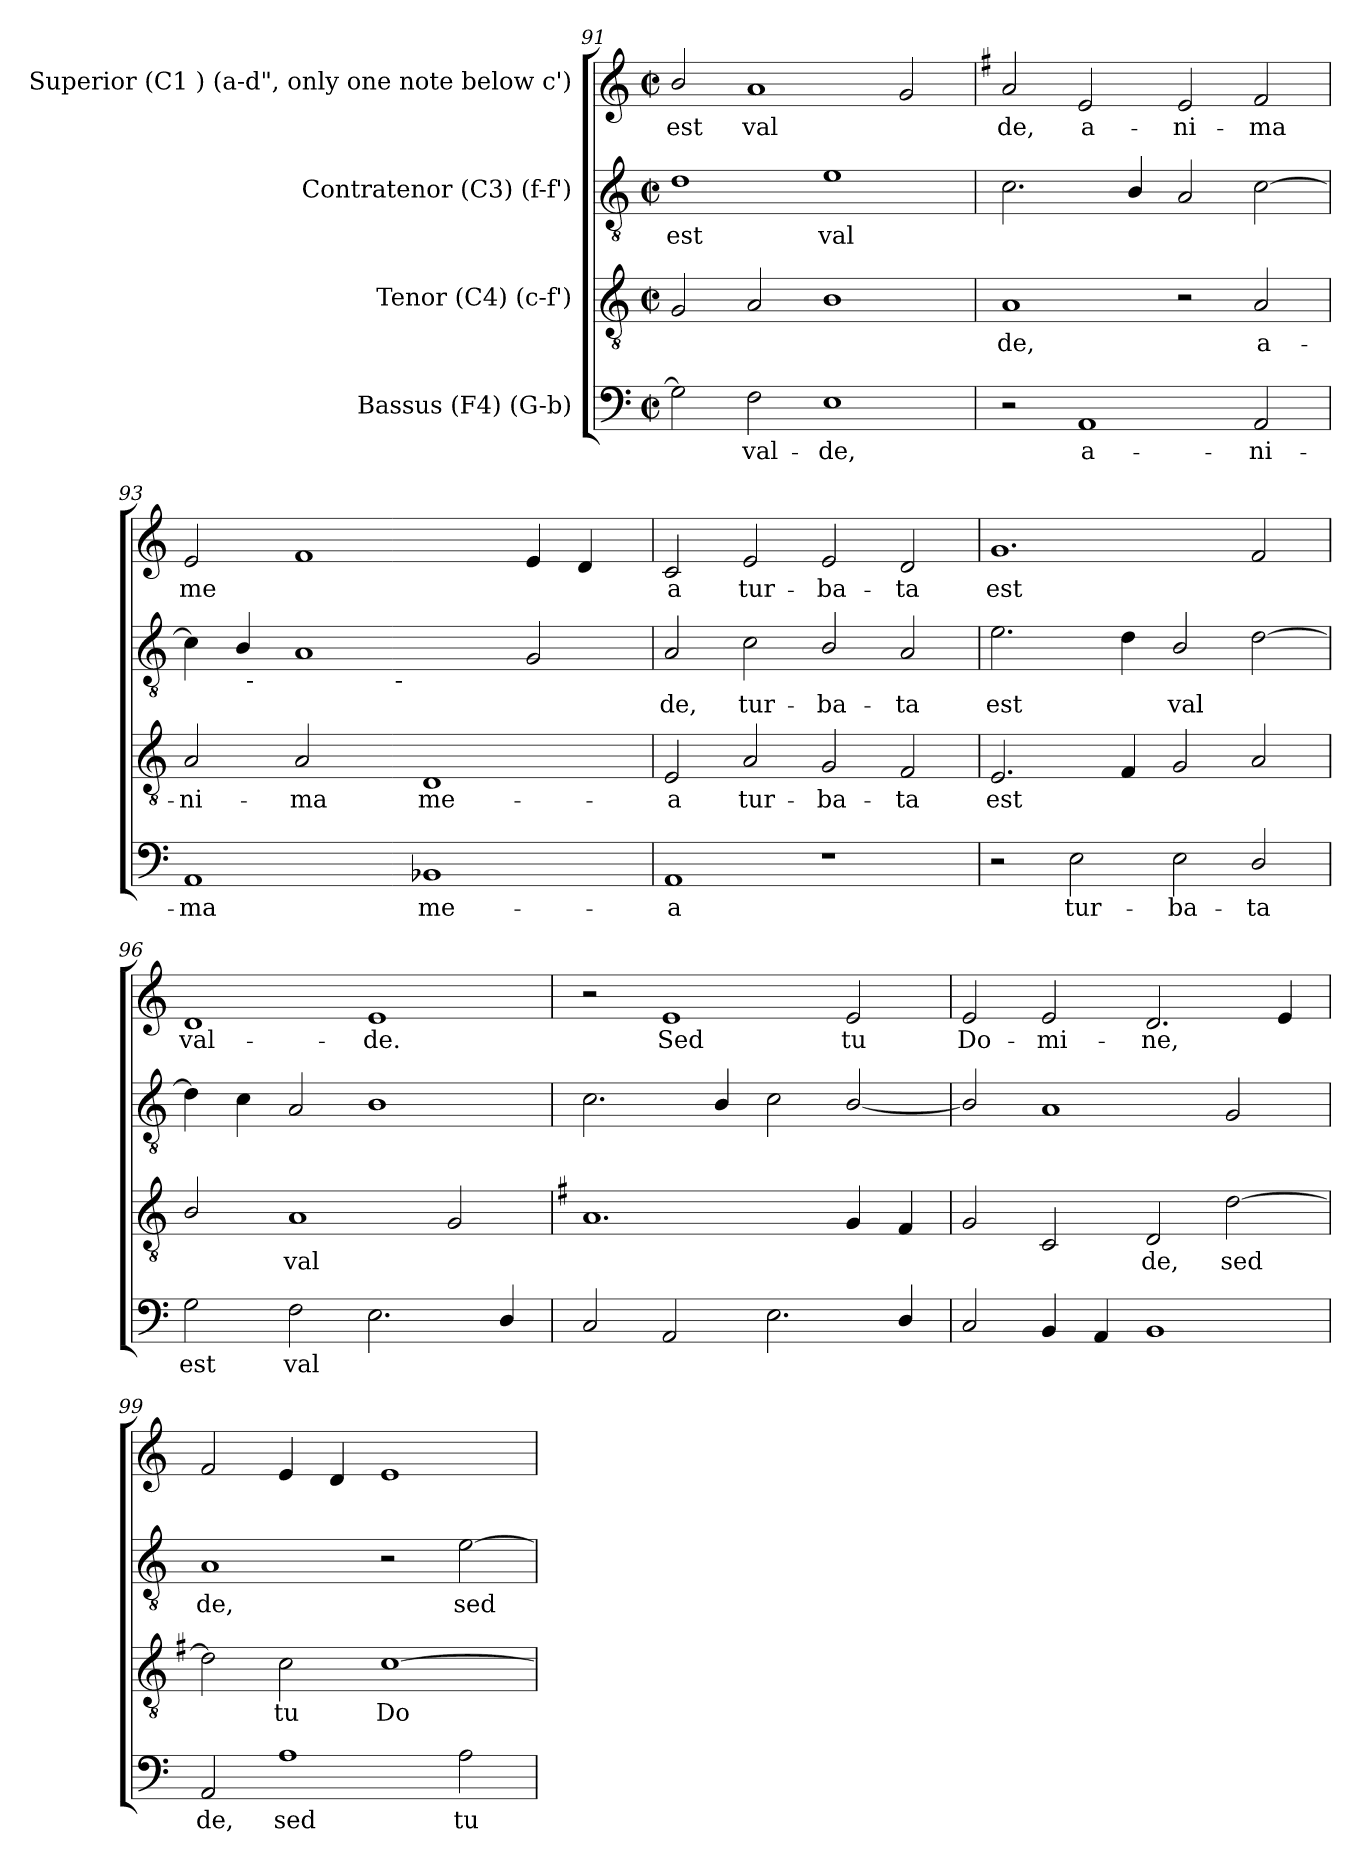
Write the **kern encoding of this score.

**kern	**text	**kern	**text	**kern	**text	**kern	**text
*part4	*part4	*part3	*part3	*part2	*part2	*part1	*part1
*staff4	*staff4	*staff3	*staff3	*staff2	*staff2	*staff1	*staff1
*I"Bassus (F4)  (G-b)	*	*I"Tenor (C4)  (c-f')	*	*I"Contratenor (C3)  (f-f')	*	*I"Superior (C1 )  (a-d", only one note below c')	*
*clefF4	*	*clefGv2	*	*clefGv2	*	*clefG2	*
*k[]	*	*k[]	*	*k[]	*	*k[]	*
*C:	*	*C:	*	*C:	*	*C:	*
*M2/2	*	*M2/2	*	*M2/2	*	*M2/2	*
*met(c|)	*	*met(c|)	*	*met(c|)	*	*met(c|)	*
=91	=91	=91	=91	=91	=91	=91	=91
!	!LO:LY:b:cj	!	!LO:LY:b:cj	!	!LO:LY:b:cj	!	!LO:LY:b:cj
2G\]	.	2G/	--	1d	est	2b/	est
!	!LO:LY:b:cj	!	!LO:LY:b:cj	!	!	!	!LO:LY:b:cj
2F\	val-	2A/	--	.	.	1a	val-
!	!LO:LY:b:cj	!	!LO:LY:b:cj	!	!LO:LY:b:cj	!	!
1E	-de,	1B	--	1e	val-	.	.
!	!	!	!	!	!	!	!LO:LY:b:cj
.	.	.	.	.	.	2g/	--
=92	=92	=92	=92	=92	=92	=92	=92
*	*	*	*	*	*	*k[f#]	*
*	*	*	*	*	*	*G:	*
!	!	!	!LO:LY:b:cj	!	!LO:LY:b:cj	!	!LO:LY:b:cj
2r	.	1A	-de,	2.c\	--	2a/	-de,
!	!LO:LY:b:cj	!	!	!	!	!	!LO:LY:b:cj
1AA	a-	.	.	.	.	2e/	a-
!	!	!	!	!	!LO:LY:b:cj	!	!
.	.	.	.	4B/	--	.	.
!	!	!	!	!	!LO:LY:b:cj	!	!LO:LY:b:cj
.	.	2r	.	2A/	--	2e/	-ni-
!	!LO:LY:b:cj	!	!LO:LY:b:cj	!	!LO:LY:b:cj	!	!LO:LY:b:cj
2AA/	-ni-	2A/	a-	[<2c\	--	2f#/	-ma
!!LO:PB:g=z
=93	=93	=93	=93	=93	=93	=93	=93
*	*	*	*	*	*	*k[]	*
*	*	*	*	*	*	*C:	*
!	!LO:LY:b:cj	!	!LO:LY:b:cj	!	!LO:LY:b:cj	!	!LO:LY:b:cj
*	*	*	*	*^	*	*	*
*	*	*	*	*	*^	*	*	*
1AA	-ma	2A/	-ni-	4c\]	4ryy	2ryy	--	2e/	me-
!	!	!	!	!	!	!	!LO:LY:b:cj	!	!
.	.	.	.	4B/	64ryy	.	--	.	.
!	!	!	!	!	!LO:TX:b:t=-	!	!	!	!
.	.	.	.	.	1ryy	.	.	.	.
!	!	!	!LO:LY:b:cj	!	!	!	!LO:LY:b:cj	!	!LO:LY:b:cj
.	.	2A/	-ma	1A	.	4ryy	--	1f	--
.	.	.	.	.	.	8ryy	.	.	.
.	.	.	.	.	.	32ryy	.	.	.
!	!	!	!	!	!	!LO:TX:b:t=-	!	!	!
.	.	.	.	.	.	1ryy	.	.	.
!	!LO:LY:b:cj	!	!LO:LY:b:cj	!	!	!	!	!	!
1BB-X	me-	1D	me-	.	.	.	.	.	.
.	.	.	.	.	2ryy	.	.	.	.
!	!	!	!	!	!	!	!LO:LY:b:cj	!	!LO:LY:b:cj
.	.	.	.	2G/	.	.	--	4e/	--
!	!	!	!	!	!	!	!	!	!LO:LY:b:cj
.	.	.	.	.	.	.	.	4d/	--
.	.	.	.	.	8...ryy	.	.	.	.
.	.	.	.	.	.	16.ryy	.	.	.
=94	=94	=94	=94	=94	=94	=94	=94	=94	=94
!	!LO:LY:b:cj	!	!LO:LY:b:cj	!	!	!	!LO:LY:b:cj	!	!LO:LY:b:cj
*	*	*	*	*v	*v	*v	*	*	*
1AA	-a	2E/	-a	2A/	-de,	2c/	-a
!	!	!	!LO:LY:b:cj	!	!LO:LY:b:cj	!	!LO:LY:b:cj
.	.	2A/	tur-	2c\	tur-	2e/	tur-
!	!	!	!LO:LY:b:cj	!	!LO:LY:b:cj	!	!LO:LY:b:cj
1r	.	2G/	-ba-	2B/	-ba-	2e/	-ba-
!	!	!	!LO:LY:b:cj	!	!LO:LY:b:cj	!	!LO:LY:b:cj
.	.	2F/	-ta	2A/	-ta	2d/	-ta
=95	=95	=95	=95	=95	=95	=95	=95
!	!	!	!LO:LY:b:cj	!	!LO:LY:b:cj	!	!LO:LY:b:cj
2r	.	2.E/	est	2.e\	est	1.g	est
!	!LO:LY:b:cj	!	!	!	!	!	!
2E\	tur-	.	.	.	.	.	.
!	!	!	!LO:LY:b:cj	!	!LO:LY:b:cj	!	!
.	.	4F/	.	4d\	.	.	.
!	!LO:LY:b:cj	!	!LO:LY:b:cj	!	!LO:LY:b:cj	!	!
2E\	-ba-	2G/	.	2B/	val-	.	.
!	!LO:LY:b:cj	!	!LO:LY:b:cj	!	!LO:LY:b:cj	!	!LO:LY:b:cj
2D/	-ta	2A/	.	[>2d\	--	2f/	.
=96	=96	=96	=96	=96	=96	=96	=96
!	!LO:LY:b:cj	!	!LO:LY:b:cj	!	!LO:LY:b:cj	!	!LO:LY:b:cj
2G\	est	2B/	.	4d\]	--	1d	val-
!	!	!	!	!	!LO:LY:b:cj	!	!
.	.	.	.	4c\	--	.	.
!	!LO:LY:b:cj	!	!LO:LY:b:cj	!	!LO:LY:b:cj	!	!
2F\	val-	1A	val-	2A/	--	.	.
!	!LO:LY:b:cj	!	!	!	!LO:LY:b:cj	!	!LO:LY:b:cj
2.E\	--	.	.	1B	--	1e	-de.
!	!	!	!LO:LY:b:cj	!	!	!	!
.	.	2G/	--	.	.	.	.
!	!LO:LY:b:cj	!	!	!	!	!	!
4D/	--	.	.	.	.	.	.
!!LO:PB:g=z
=97	=97	=97	=97	=97	=97	=97	=97
*	*	*k[f#]	*	*	*	*	*
*	*	*G:	*	*	*	*	*
!	!LO:LY:b:cj	!	!LO:LY:b:cj	!	!LO:LY:b:cj	!	!
2C/	--	1.A	--	2.c\	--	2r	.
!	!LO:LY:b:cj	!	!	!	!	!	!LO:LY:b:cj
2AA/	--	.	.	.	.	1e	Sed
!	!	!	!	!	!LO:LY:b:cj	!	!
.	.	.	.	4B/	--	.	.
!	!LO:LY:b:cj	!	!	!	!LO:LY:b:cj	!	!
2.E\	--	.	.	2c\	--	.	.
!	!	!	!LO:LY:b:cj	!	!LO:LY:b:cj	!	!LO:LY:b:cj
.	.	4G/	--	[<2B/	--	2e/	tu
!	!LO:LY:b:cj	!	!LO:LY:b:cj	!	!	!	!
4D/	--	4F#/	--	.	.	.	.
=98	=98	=98	=98	=98	=98	=98	=98
!	!LO:LY:b:cj	!	!LO:LY:b:cj	!	!LO:LY:b:cj	!	!LO:LY:b:cj
2C/	--	2G/	--	2B/]	--	2e/	Do-
!	!LO:LY:b:cj	!	!LO:LY:b:cj	!	!LO:LY:b:cj	!	!LO:LY:b:cj
4BB/	--	2C/	--	1A	--	2e/	-mi-
!	!LO:LY:b:cj	!	!	!	!	!	!
4AA/	--	.	.	.	.	.	.
!	!LO:LY:b:cj	!	!LO:LY:b:cj	!	!	!	!LO:LY:b:cj
1BB	--	2D/	-de,	.	.	2.d/	-ne,
!	!	!	!LO:LY:b:cj	!	!LO:LY:b:cj	!	!
.	.	[>2d\	sed	2G/	--	.	.
!	!	!	!	!	!	!	!LO:LY:b:cj
.	.	.	.	.	.	4e/	.
=99	=99	=99	=99	=99	=99	=99	=99
!	!LO:LY:b:cj	!	!LO:LY:b:cj	!	!LO:LY:b:cj	!	!LO:LY:b:cj
2AA/	-de,	2d\]	.	1A	-de,	2f/	.
!	!LO:LY:b:cj	!	!LO:LY:b:cj	!	!	!	!LO:LY:b:cj
1A	sed	2c\	tu	.	.	4e/	.
!	!	!	!	!	!	!	!LO:LY:b:cj
.	.	.	.	.	.	4d/	.
!	!	!	!LO:LY:b:cj	!	!	!	!LO:LY:b:cj
.	.	[>1c	Do-	2r	.	1e	.
!	!LO:LY:b:cj	!	!	!	!LO:LY:b:cj	!	!
2A\	tu	.	.	[>2e\	sed	.	.
=	=	=	=	=	=	=	=
*-	*-	*-	*-	*-	*-	*-	*-
